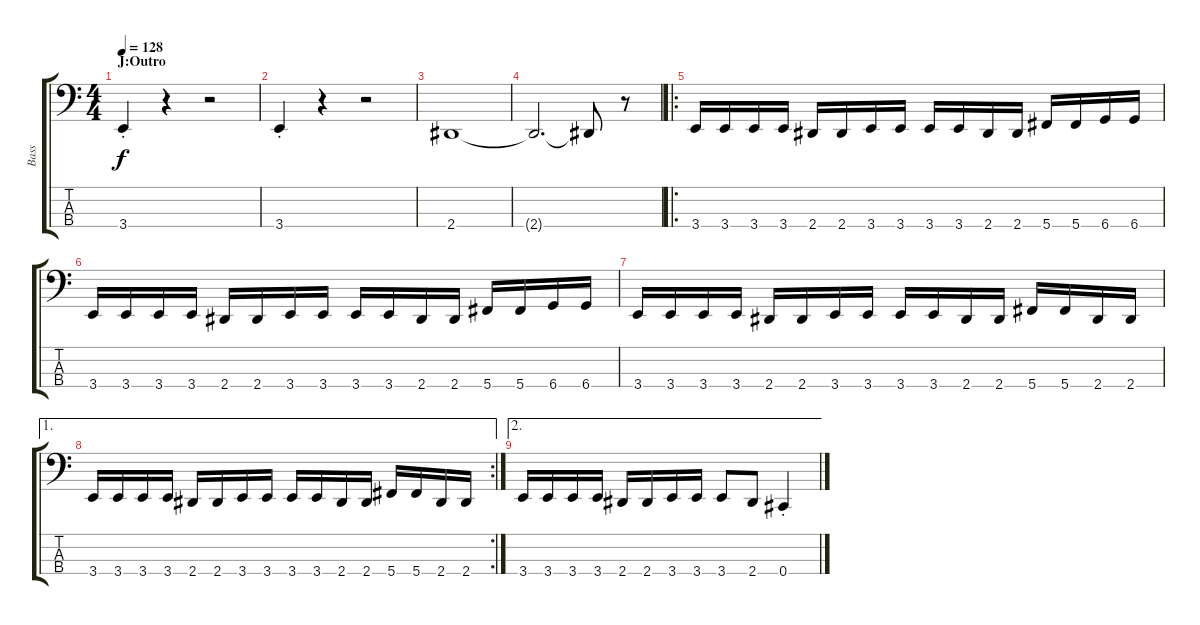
\track ("Bass" "Bass") {instrument electricbasspick}
\staff {score tabs}
\tuning (E2 B1 Gb1 Db1) {hide}
\ts (4 4)
\section ("" "J:Outro")
\tempo 128
\clef f4
\ks c
3.4{st}.4{dy f} r.4 r.2 |
3.4{st}.4 r.4 r.2 |
2.4.1 |
2.4{t}.2{d} 2.4{t}.8 r.8 |
\ro
3.4.16 3.4.16 3.4.16 3.4.16 2.4.16 2.4.16 3.4.16 3.4.16 3.4.16 3.4.16 2.4.16 2.4.16 5.4.16 5.4.16 6.4.16 6.4.16 |
3.4.16 3.4.16 3.4.16 3.4.16 2.4.16 2.4.16 3.4.16 3.4.16 3.4.16 3.4.16 2.4.16 2.4.16 5.4.16 5.4.16 6.4.16 6.4.16 |
3.4.16 3.4.16 3.4.16 3.4.16 2.4.16 2.4.16 3.4.16 3.4.16 3.4.16 3.4.16 2.4.16 2.4.16 5.4.16 5.4.16 2.4.16 2.4.16 |
\ae 1
\rc 2
3.4.16 3.4.16 3.4.16 3.4.16 2.4.16 2.4.16 3.4.16 3.4.16 3.4.16 3.4.16 2.4.16 2.4.16 5.4.16 5.4.16 2.4.16 2.4.16 |
\ae 2
3.4.16 3.4.16 3.4.16 3.4.16 2.4.16 2.4.16 3.4.16 3.4.16 3.4.8 2.4.8 0.4{st}.4
